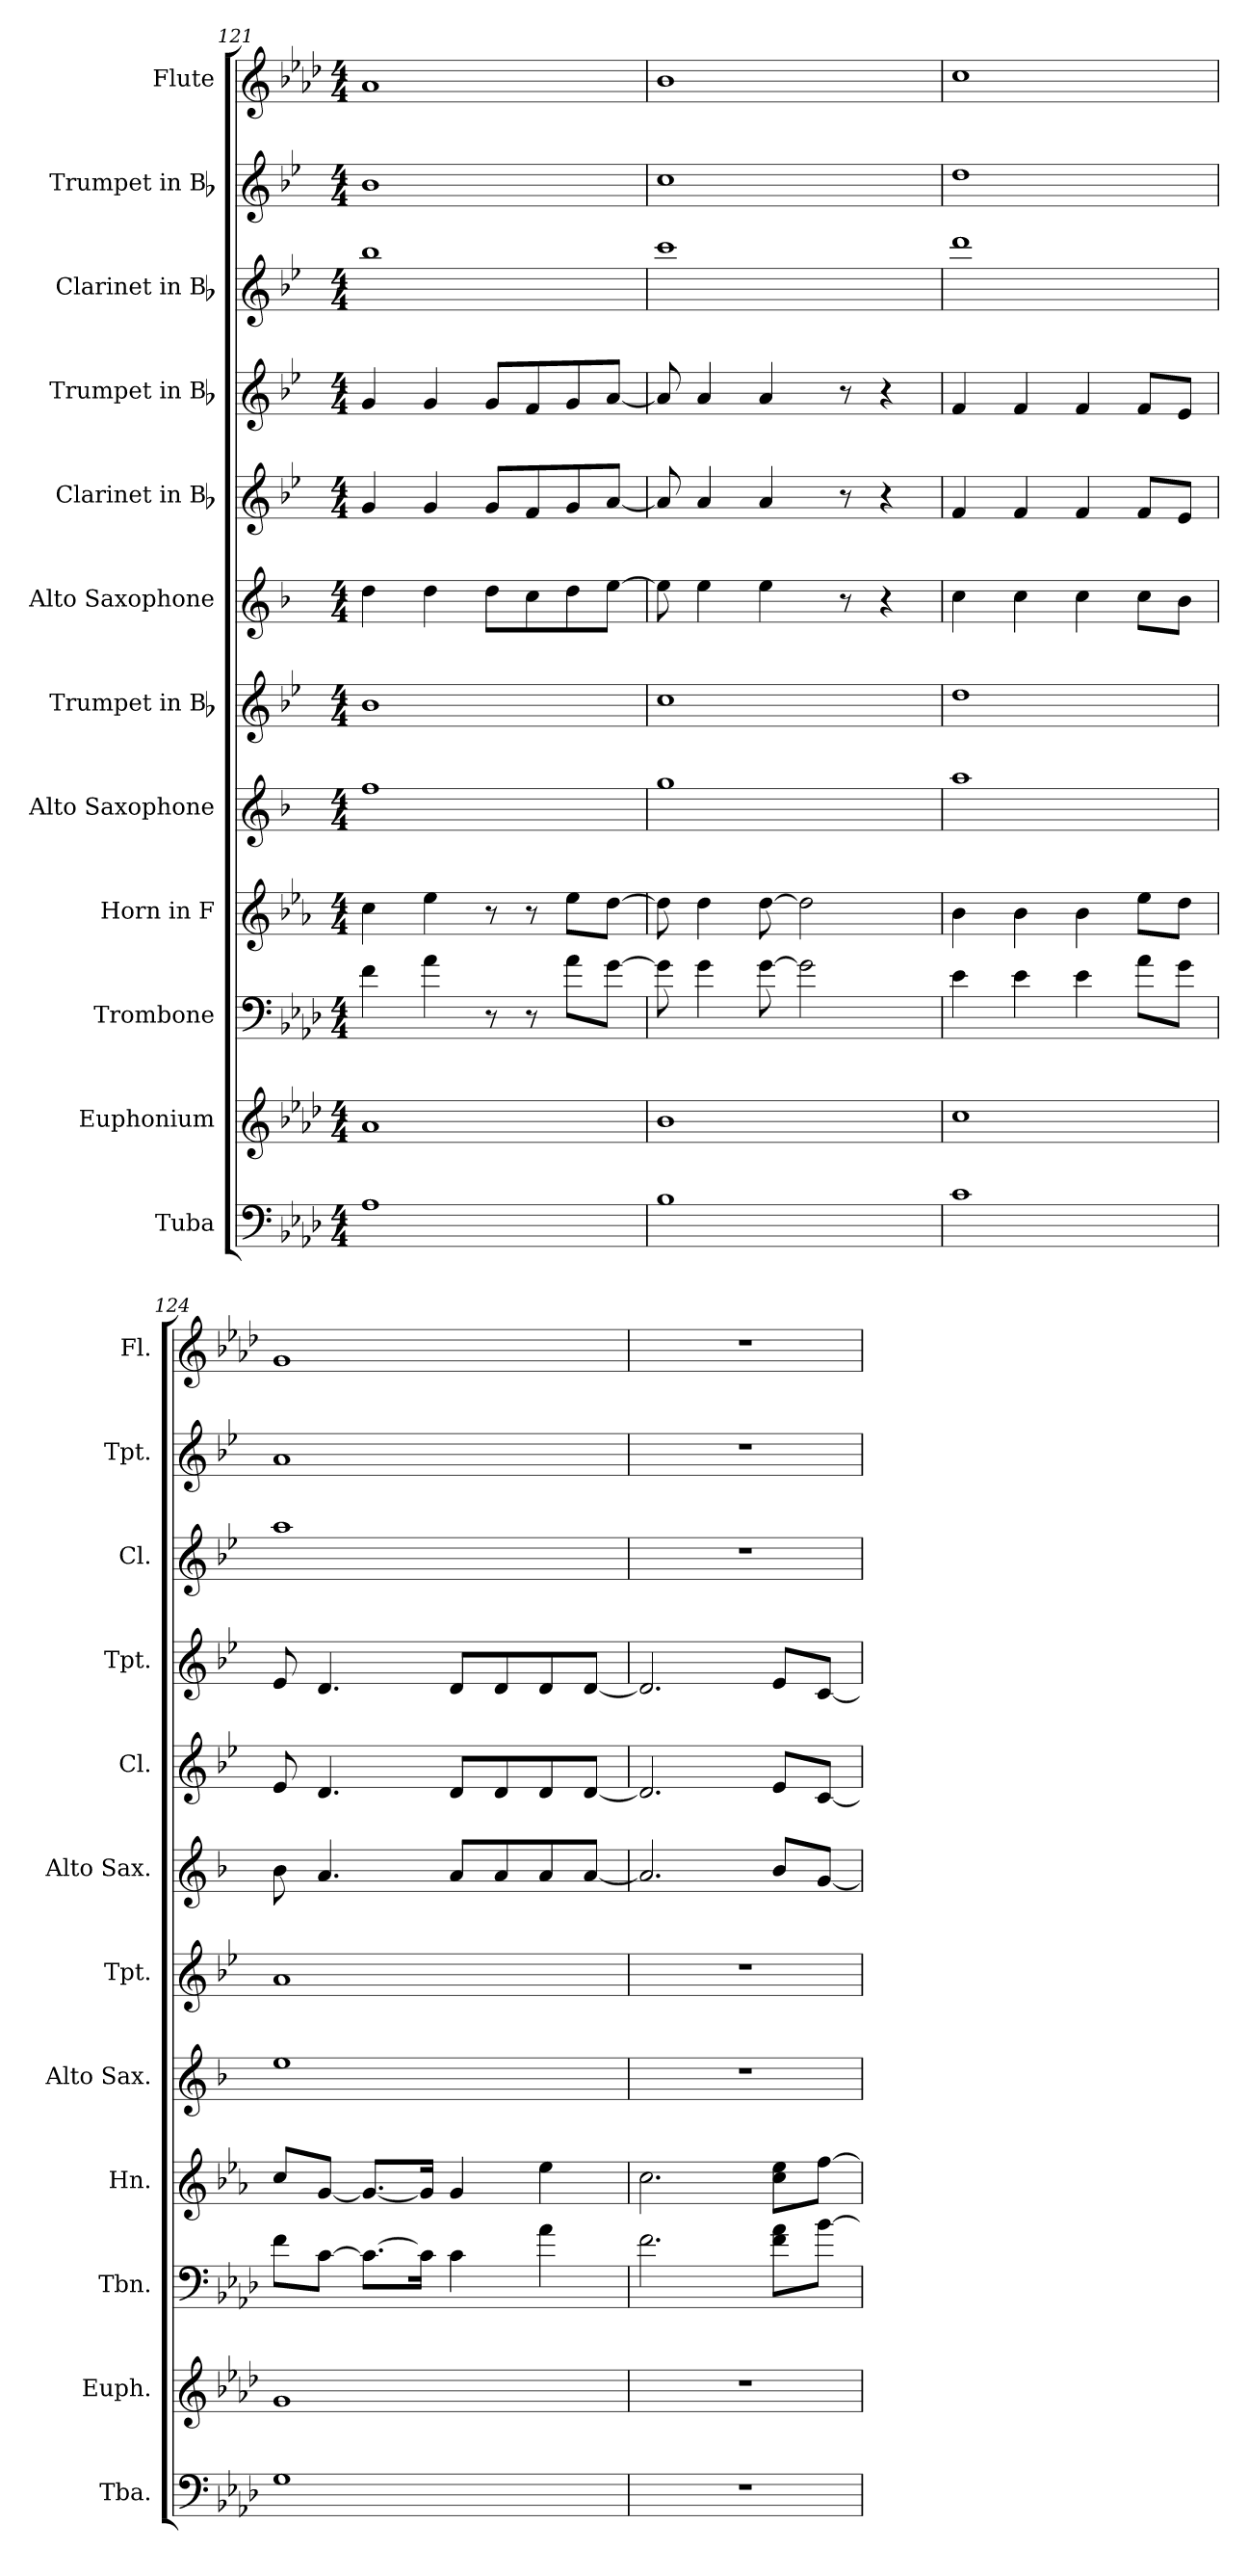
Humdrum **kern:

**kern	**kern	**kern	**kern	**kern	**kern	**kern	**kern	**kern	**kern	**kern	**kern
*part12	*part11	*part10	*part9	*part8	*part7	*part6	*part5	*part4	*part3	*part2	*part1
*staff12	*staff11	*staff10	*staff9	*staff8	*staff7	*staff6	*staff5	*staff4	*staff3	*staff2	*staff1
*I"Tuba	*I"Euphonium	*I"Trombone	*I"Horn in F	*I"Alto Saxophone	*I"Trumpet in Bb	*I"Alto Saxophone	*I"Clarinet in Bb	*I"Trumpet in Bb	*I"Clarinet in Bb	*I"Trumpet in Bb	*I"Flute
*I'Tba.	*I'Euph.	*I'Tbn.	*I'Hn.	*I'Alto Sax.	*I'Tpt.	*I'Alto Sax.	*I'Cl.	*I'Tpt.	*I'Cl.	*I'Tpt.	*I'Fl.
!!LO:PB:g=z
*clefF4	*clefG2	*clefF4	*clefG2	*clefG2	*clefG2	*clefG2	*clefG2	*clefG2	*clefG2	*clefG2	*clefG2
*	*ITrd8c14	*	*ITrd4c7	*ITrd5c9	*ITrd1c2	*ITrd5c9	*ITrd1c2	*ITrd1c2	*ITrd1c2	*ITrd1c2	*
*k[b-e-a-d-]	*k[b-e-a-d-]	*k[b-e-a-d-]	*k[b-e-a-d-]	*k[b-e-a-d-]	*k[b-e-a-d-]	*k[b-e-a-d-]	*k[b-e-a-d-]	*k[b-e-a-d-]	*k[b-e-a-d-]	*k[b-e-a-d-]	*k[b-e-a-d-]
*f:	*f:	*f:	*f:	*f:	*f:	*f:	*f:	*f:	*f:	*f:	*f:
*M4/4	*M4/4	*M4/4	*M4/4	*M4/4	*M4/4	*M4/4	*M4/4	*M4/4	*M4/4	*M4/4	*M4/4
=121	=121	=121	=121	=121	=121	=121	=121	=121	=121	=121	=121
1A-	1A-	4f\	4f\	1a-	1a-	4f\	4f/	4f/	1aa-	1a-	1a-
.	.	4a-\	4a-\	.	.	4f\	4f/	4f/	.	.	.
.	.	8r	8r	.	.	8f\L	8f/L	8f/L	.	.	.
.	.	8r	8r	.	.	8e-\	8e-/	8e-/	.	.	.
.	.	8a-\L	8a-\L	.	.	8f\	8f/	8f/	.	.	.
.	.	[8g\J	[8g\J	.	.	[8g\J	[8g/J	[8g/J	.	.	.
=122	=122	=122	=122	=122	=122	=122	=122	=122	=122	=122	=122
1B-	1B-	8g\]	8g\]	1b-	1b-	8g\]	8g/]	8g/]	1bb-	1b-	1b-
.	.	4g\	4g\	.	.	4g\	4g/	4g/	.	.	.
.	.	[8g\	[8g\	.	.	4g\	4g/	4g/	.	.	.
.	.	2g\]	2g\]	.	.	.	.	.	.	.	.
.	.	.	.	.	.	8r	8r	8r	.	.	.
.	.	.	.	.	.	4r	4r	4r	.	.	.
=123	=123	=123	=123	=123	=123	=123	=123	=123	=123	=123	=123
1c	1c	4e-\	4e-\	1cc	1cc	4e-\	4e-/	4e-/	1ccc	1cc	1cc
.	.	4e-\	4e-\	.	.	4e-\	4e-/	4e-/	.	.	.
.	.	4e-\	4e-\	.	.	4e-\	4e-/	4e-/	.	.	.
.	.	8a-\L	8a-\L	.	.	8e-\L	8e-/L	8e-/L	.	.	.
.	.	8g\J	8g\J	.	.	8d-\J	8d-/J	8d-/J	.	.	.
=124	=124	=124	=124	=124	=124	=124	=124	=124	=124	=124	=124
1G	1G	8f\L	8f/L	1g	1g	8d-\	8d-/	8d-/	1gg	1g	1g
.	.	[8c\J	[8c/J	.	.	4.c/	4.c/	4.c/	.	.	.
.	.	8.c\L_	8.c/L_	.	.	.	.	.	.	.	.
.	.	16c\Jk]	16c/Jk]	.	.	.	.	.	.	.	.
.	.	4c\	4c/	.	.	8c/L	8c/L	8c/L	.	.	.
.	.	.	.	.	.	8c/	8c/	8c/	.	.	.
.	.	4a-\	4a-\	.	.	8c/	8c/	8c/	.	.	.
.	.	.	.	.	.	[8c/J	[8c/J	[8c/J	.	.	.
!!LO:PB:g=z
=125	=125	=125	=125	=125	=125	=125	=125	=125	=125	=125	=125
1r	1r	2.f\	2.f\	1r	1r	2.c/]	2.c/]	2.c/]	1r	1r	1r
.	.	8f\ 8a-\L	8f\ 8a-\L	.	.	8d-/L	8d-/L	8d-/L	.	.	.
.	.	[8b-\J	[8b-\J	.	.	[8B-/J	[8B-/J	[8B-/J	.	.	.
=	=	=	=	=	=	=	=	=	=	=	=
*-	*-	*-	*-	*-	*-	*-	*-	*-	*-	*-	*-
